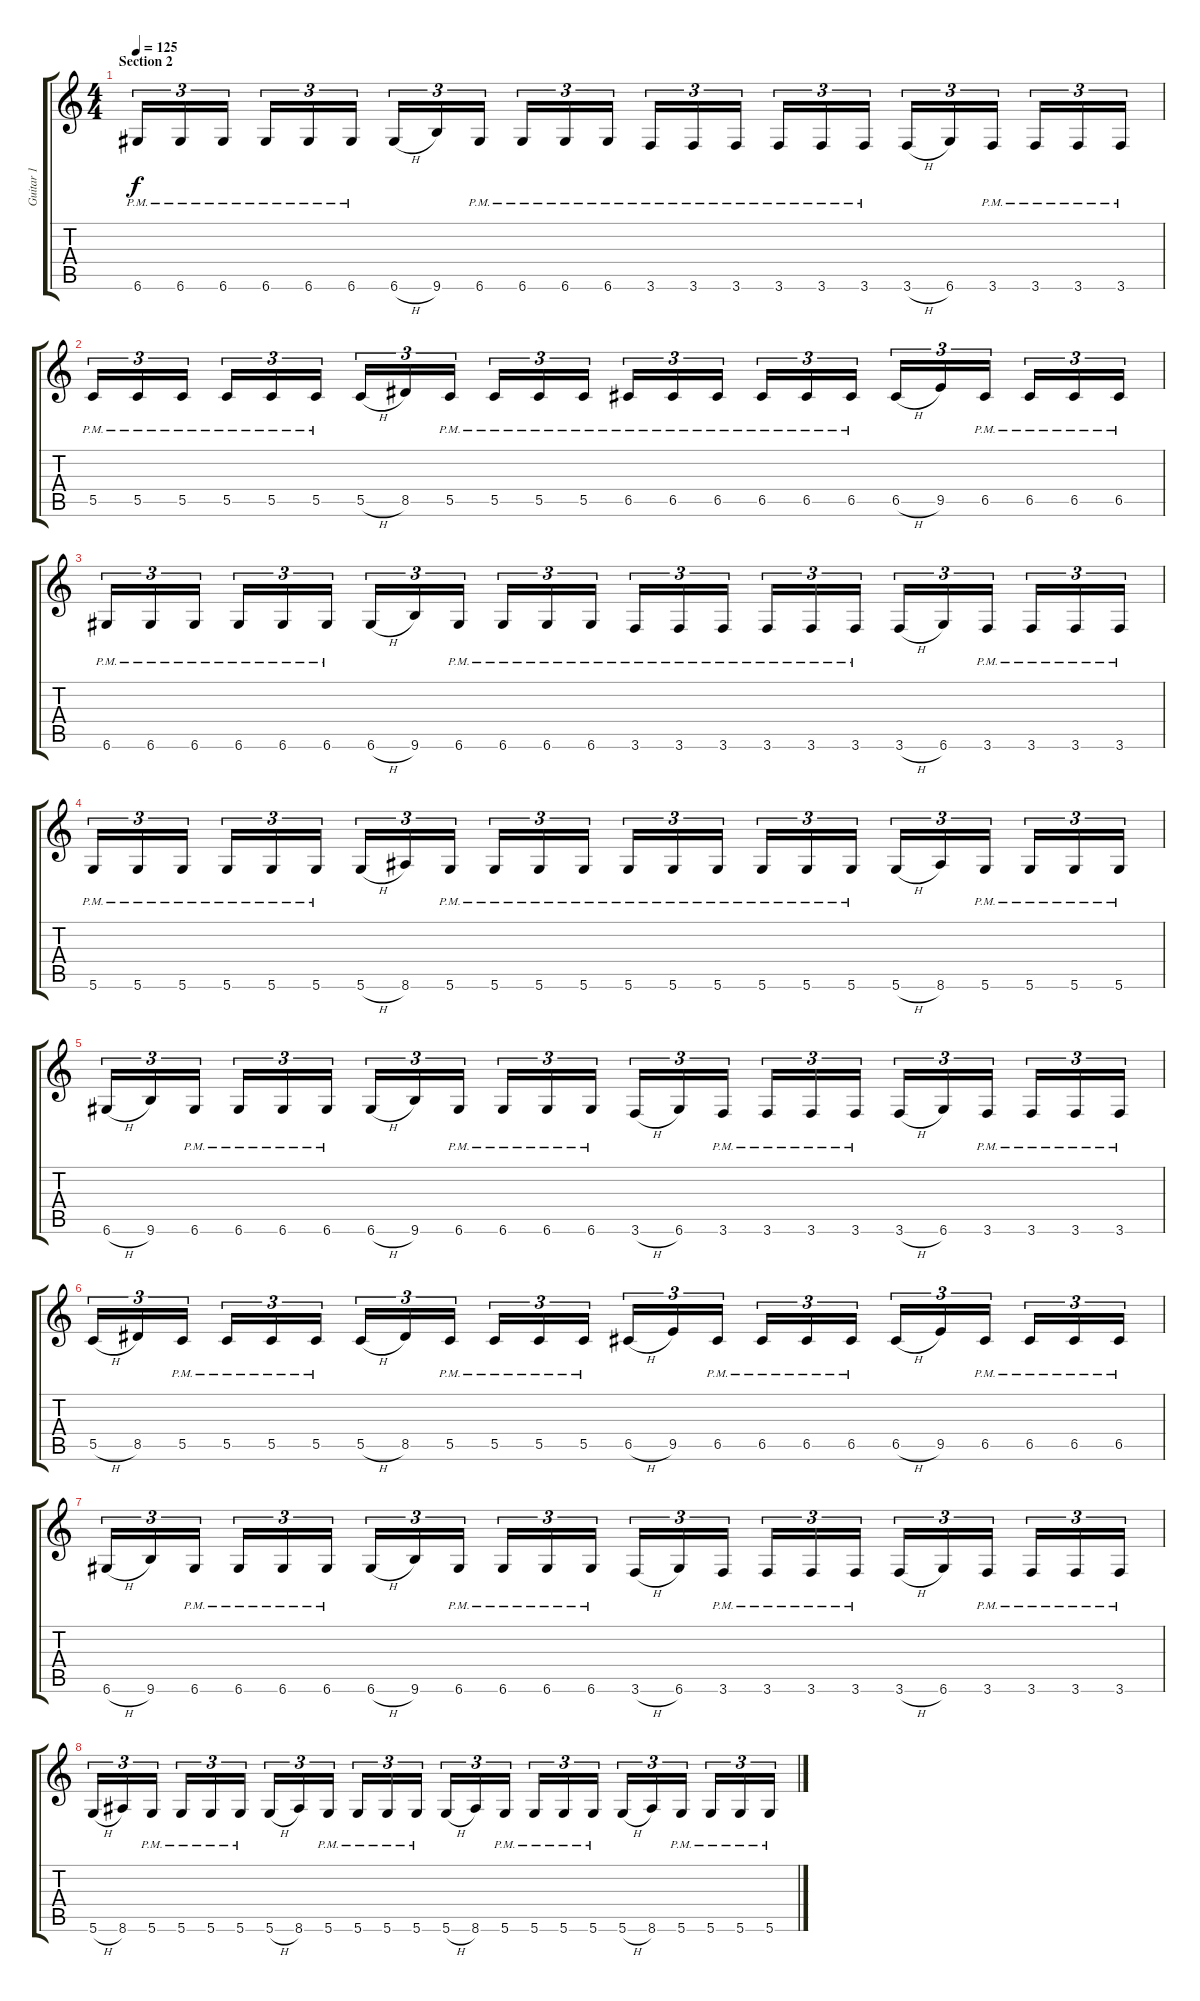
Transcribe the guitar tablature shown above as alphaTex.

\track ("Guitar 1" "Guitar 1") {instrument distortionguitar}
\staff {score tabs}
\tuning (D4 A3 F3 C3 G2 D2) {hide}
\ts (4 4)
\section ("" "Section 2")
\tempo 125
\clef g2
\ks c
6.6{pm}.16{tu (3 2) dy f} 6.6{pm}.16{tu (3 2)} 6.6{pm}.16{tu (3 2)} 6.6{pm}.16{tu (3 2)} 6.6{pm}.16{tu (3 2)} 6.6{pm}.16{tu (3 2)} 6.6{h}.16{tu (3 2)} 9.6.16{tu (3 2)} 6.6{pm}.16{tu (3 2)} 6.6{pm}.16{tu (3 2)} 6.6{pm}.16{tu (3 2)} 6.6{pm}.16{tu (3 2)} 3.6{pm}.16{tu (3 2)} 3.6{pm}.16{tu (3 2)} 3.6{pm}.16{tu (3 2)} 3.6{pm}.16{tu (3 2)} 3.6{pm}.16{tu (3 2)} 3.6{pm}.16{tu (3 2)} 3.6{h}.16{tu (3 2)} 6.6.16{tu (3 2)} 3.6{pm}.16{tu (3 2)} 3.6{pm}.16{tu (3 2)} 3.6{pm}.16{tu (3 2)} 3.6{pm}.16{tu (3 2)} |
5.5{pm}.16{tu (3 2)} 5.5{pm}.16{tu (3 2)} 5.5{pm}.16{tu (3 2)} 5.5{pm}.16{tu (3 2)} 5.5{pm}.16{tu (3 2)} 5.5{pm}.16{tu (3 2)} 5.5{h}.16{tu (3 2)} 8.5.16{tu (3 2)} 5.5{pm}.16{tu (3 2)} 5.5{pm}.16{tu (3 2)} 5.5{pm}.16{tu (3 2)} 5.5{pm}.16{tu (3 2)} 6.5{pm}.16{tu (3 2)} 6.5{pm}.16{tu (3 2)} 6.5{pm}.16{tu (3 2)} 6.5{pm}.16{tu (3 2)} 6.5{pm}.16{tu (3 2)} 6.5{pm}.16{tu (3 2)} 6.5{h}.16{tu (3 2)} 9.5.16{tu (3 2)} 6.5{pm}.16{tu (3 2)} 6.5{pm}.16{tu (3 2)} 6.5{pm}.16{tu (3 2)} 6.5{pm}.16{tu (3 2)} |
6.6{pm}.16{tu (3 2)} 6.6{pm}.16{tu (3 2)} 6.6{pm}.16{tu (3 2)} 6.6{pm}.16{tu (3 2)} 6.6{pm}.16{tu (3 2)} 6.6{pm}.16{tu (3 2)} 6.6{h}.16{tu (3 2)} 9.6.16{tu (3 2)} 6.6{pm}.16{tu (3 2)} 6.6{pm}.16{tu (3 2)} 6.6{pm}.16{tu (3 2)} 6.6{pm}.16{tu (3 2)} 3.6{pm}.16{tu (3 2)} 3.6{pm}.16{tu (3 2)} 3.6{pm}.16{tu (3 2)} 3.6{pm}.16{tu (3 2)} 3.6{pm}.16{tu (3 2)} 3.6{pm}.16{tu (3 2)} 3.6{h}.16{tu (3 2)} 6.6.16{tu (3 2)} 3.6{pm}.16{tu (3 2)} 3.6{pm}.16{tu (3 2)} 3.6{pm}.16{tu (3 2)} 3.6{pm}.16{tu (3 2)} |
5.6{pm}.16{tu (3 2)} 5.6{pm}.16{tu (3 2)} 5.6{pm}.16{tu (3 2)} 5.6{pm}.16{tu (3 2)} 5.6{pm}.16{tu (3 2)} 5.6{pm}.16{tu (3 2)} 5.6{h}.16{tu (3 2)} 8.6.16{tu (3 2)} 5.6{pm}.16{tu (3 2)} 5.6{pm}.16{tu (3 2)} 5.6{pm}.16{tu (3 2)} 5.6{pm}.16{tu (3 2)} 5.6{pm}.16{tu (3 2)} 5.6{pm}.16{tu (3 2)} 5.6{pm}.16{tu (3 2)} 5.6{pm}.16{tu (3 2)} 5.6{pm}.16{tu (3 2)} 5.6{pm}.16{tu (3 2)} 5.6{h}.16{tu (3 2)} 8.6.16{tu (3 2)} 5.6{pm}.16{tu (3 2)} 5.6{pm}.16{tu (3 2)} 5.6{pm}.16{tu (3 2)} 5.6{pm}.16{tu (3 2)} |
6.6{h}.16{tu (3 2)} 9.6.16{tu (3 2)} 6.6{pm}.16{tu (3 2)} 6.6{pm}.16{tu (3 2)} 6.6{pm}.16{tu (3 2)} 6.6{pm}.16{tu (3 2)} 6.6{h}.16{tu (3 2)} 9.6.16{tu (3 2)} 6.6{pm}.16{tu (3 2)} 6.6{pm}.16{tu (3 2)} 6.6{pm}.16{tu (3 2)} 6.6{pm}.16{tu (3 2)} 3.6{h}.16{tu (3 2)} 6.6.16{tu (3 2)} 3.6{pm}.16{tu (3 2)} 3.6{pm}.16{tu (3 2)} 3.6{pm}.16{tu (3 2)} 3.6{pm}.16{tu (3 2)} 3.6{h}.16{tu (3 2)} 6.6.16{tu (3 2)} 3.6{pm}.16{tu (3 2)} 3.6{pm}.16{tu (3 2)} 3.6{pm}.16{tu (3 2)} 3.6{pm}.16{tu (3 2)} |
5.5{h}.16{tu (3 2)} 8.5.16{tu (3 2)} 5.5{pm}.16{tu (3 2)} 5.5{pm}.16{tu (3 2)} 5.5{pm}.16{tu (3 2)} 5.5{pm}.16{tu (3 2)} 5.5{h}.16{tu (3 2)} 8.5.16{tu (3 2)} 5.5{pm}.16{tu (3 2)} 5.5{pm}.16{tu (3 2)} 5.5{pm}.16{tu (3 2)} 5.5{pm}.16{tu (3 2)} 6.5{h}.16{tu (3 2)} 9.5.16{tu (3 2)} 6.5{pm}.16{tu (3 2)} 6.5{pm}.16{tu (3 2)} 6.5{pm}.16{tu (3 2)} 6.5{pm}.16{tu (3 2)} 6.5{h}.16{tu (3 2)} 9.5.16{tu (3 2)} 6.5{pm}.16{tu (3 2)} 6.5{pm}.16{tu (3 2)} 6.5{pm}.16{tu (3 2)} 6.5{pm}.16{tu (3 2)} |
6.6{h}.16{tu (3 2)} 9.6.16{tu (3 2)} 6.6{pm}.16{tu (3 2)} 6.6{pm}.16{tu (3 2)} 6.6{pm}.16{tu (3 2)} 6.6{pm}.16{tu (3 2)} 6.6{h}.16{tu (3 2)} 9.6.16{tu (3 2)} 6.6{pm}.16{tu (3 2)} 6.6{pm}.16{tu (3 2)} 6.6{pm}.16{tu (3 2)} 6.6{pm}.16{tu (3 2)} 3.6{h}.16{tu (3 2)} 6.6.16{tu (3 2)} 3.6{pm}.16{tu (3 2)} 3.6{pm}.16{tu (3 2)} 3.6{pm}.16{tu (3 2)} 3.6{pm}.16{tu (3 2)} 3.6{h}.16{tu (3 2)} 6.6.16{tu (3 2)} 3.6{pm}.16{tu (3 2)} 3.6{pm}.16{tu (3 2)} 3.6{pm}.16{tu (3 2)} 3.6{pm}.16{tu (3 2)} |
5.6{h}.16{tu (3 2)} 8.6.16{tu (3 2)} 5.6{pm}.16{tu (3 2)} 5.6{pm}.16{tu (3 2)} 5.6{pm}.16{tu (3 2)} 5.6{pm}.16{tu (3 2)} 5.6{h}.16{tu (3 2)} 8.6.16{tu (3 2)} 5.6{pm}.16{tu (3 2)} 5.6{pm}.16{tu (3 2)} 5.6{pm}.16{tu (3 2)} 5.6{pm}.16{tu (3 2)} 5.6{h}.16{tu (3 2)} 8.6.16{tu (3 2)} 5.6{pm}.16{tu (3 2)} 5.6{pm}.16{tu (3 2)} 5.6{pm}.16{tu (3 2)} 5.6{pm}.16{tu (3 2)} 5.6{h}.16{tu (3 2)} 8.6.16{tu (3 2)} 5.6{pm}.16{tu (3 2)} 5.6{pm}.16{tu (3 2)} 5.6{pm}.16{tu (3 2)} 5.6{pm}.16{tu (3 2)}
